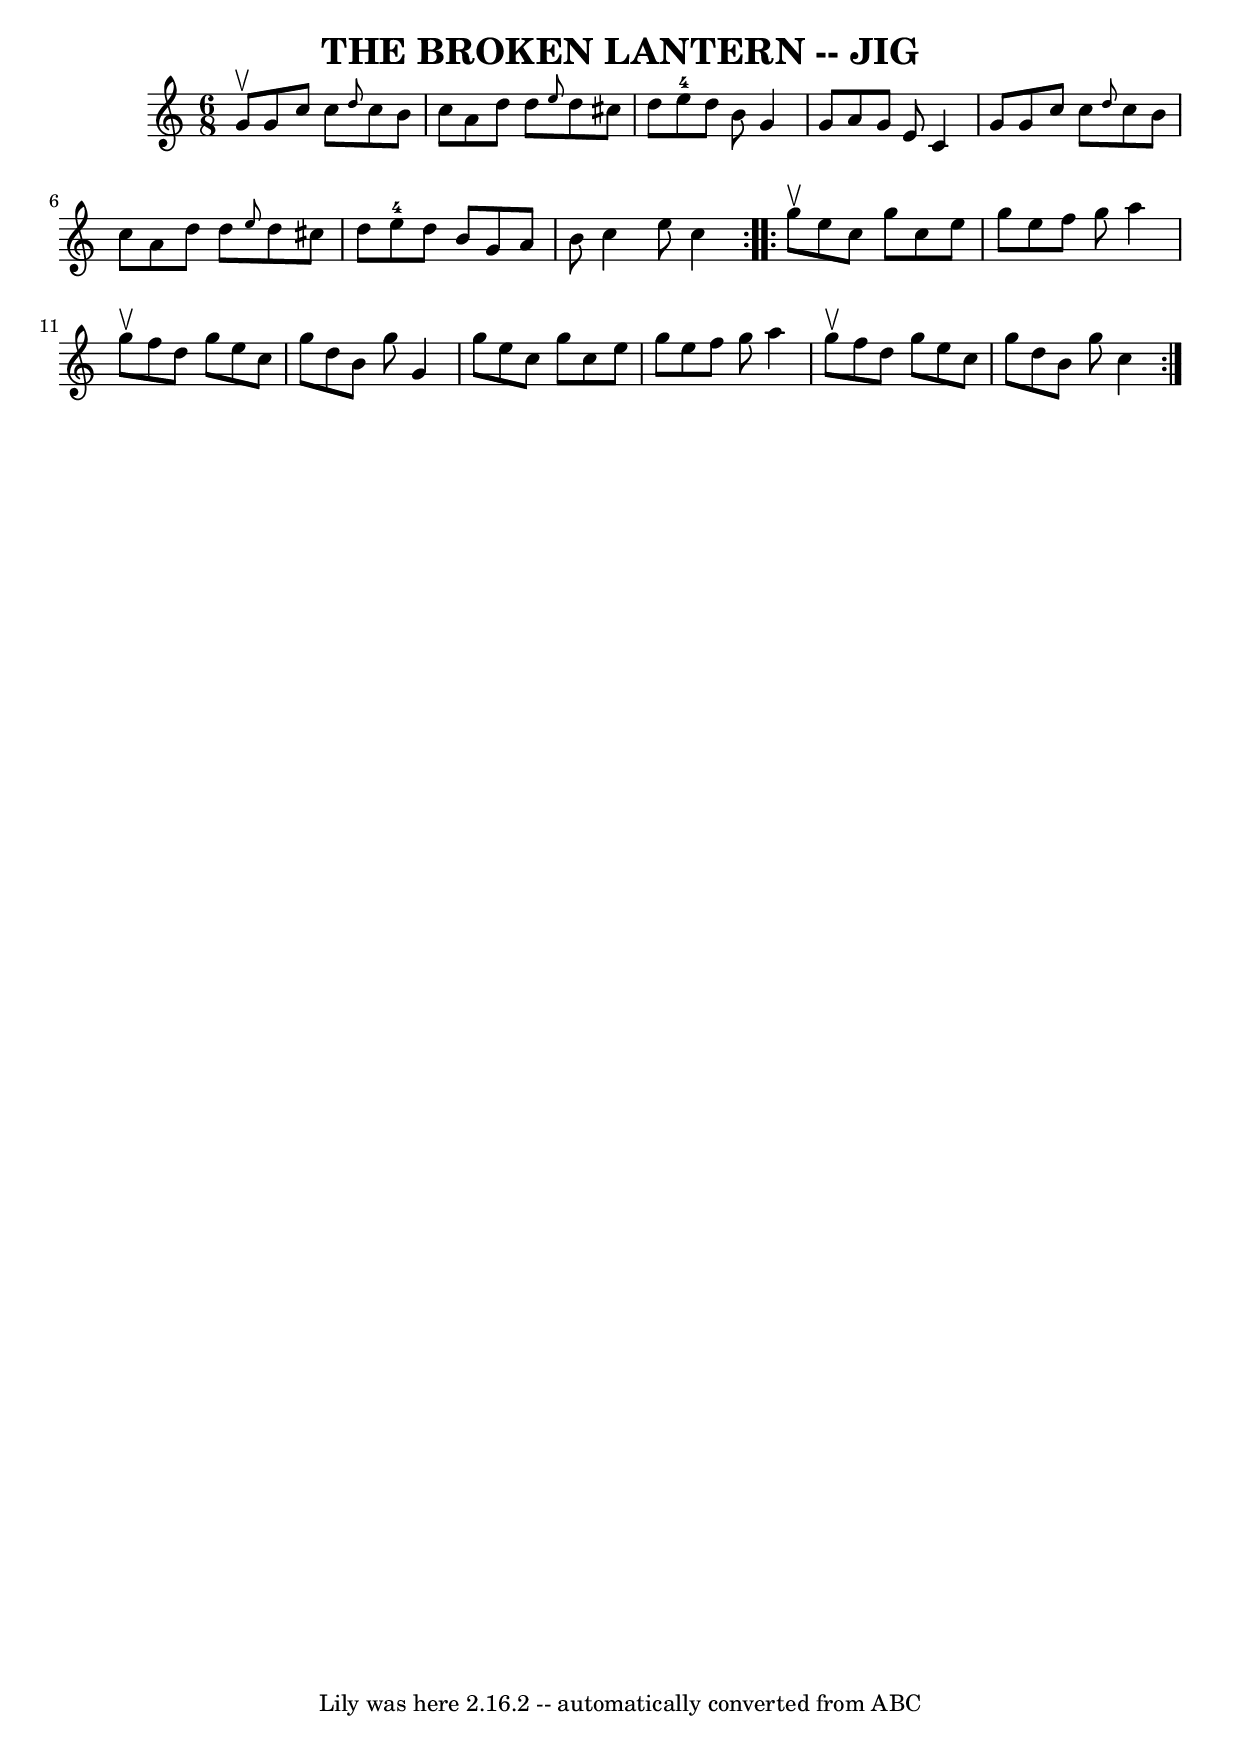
\version "2.7.40"
\include "Mammoth.ily"
\header {
	book = "Ryan's Mammoth Collection of Fiddle Tunes"
	crossRefNumber = "1"
	footnotes = ""
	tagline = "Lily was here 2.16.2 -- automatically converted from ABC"
	title = "THE BROKEN LANTERN -- JIG"
}
voicedefault =  {
\set Score.defaultBarType = "empty"

\repeat volta 2 {
\time 6/8 \key c \major g'8^\upbow       |
 g'8 c''8 c''8  
\grace { d''8  } c''8 b'8 c''8    |
 a'8 d''8 d''8  
\grace { e''8  } d''8 cis''8 d''8    |
 e''8-4 d''8   
 b'8 g'4 g'8    |
 a'8 g'8 e'8 c'4 g'8    |
    
 |
 g'8 c''8 c''8  \grace { d''8  } c''8 b'8 c''8    
|
 a'8 d''8 d''8  \grace { e''8  } d''8 cis''8 d''8    
|
 e''8-4 d''8 b'8 g'8 a'8 b'8    |
 c''4    
e''8 c''4    }     \repeat volta 2 { g''8^\upbow       |
 e''8    
c''8 g''8 c''8 e''8 g''8    |
 e''8 f''8 g''8 a''4 
 g''8^\upbow   |
 f''8 d''8 g''8 e''8 c''8 g''8    
|
 d''8 b'8 g''8 g'4 g''8    |
     |
 e''8   
 c''8 g''8 c''8 e''8 g''8    |
 e''8 f''8 g''8    
a''4 g''8^\upbow   |
 f''8 d''8 g''8 e''8 c''8 g''8  
  |
 d''8 b'8 g''8 c''4    }   
}

\score{
    <<

	\context Staff="default"
	{
	    \voicedefault 
	}

    >>
	\layout {
	}
	\midi {}
}
